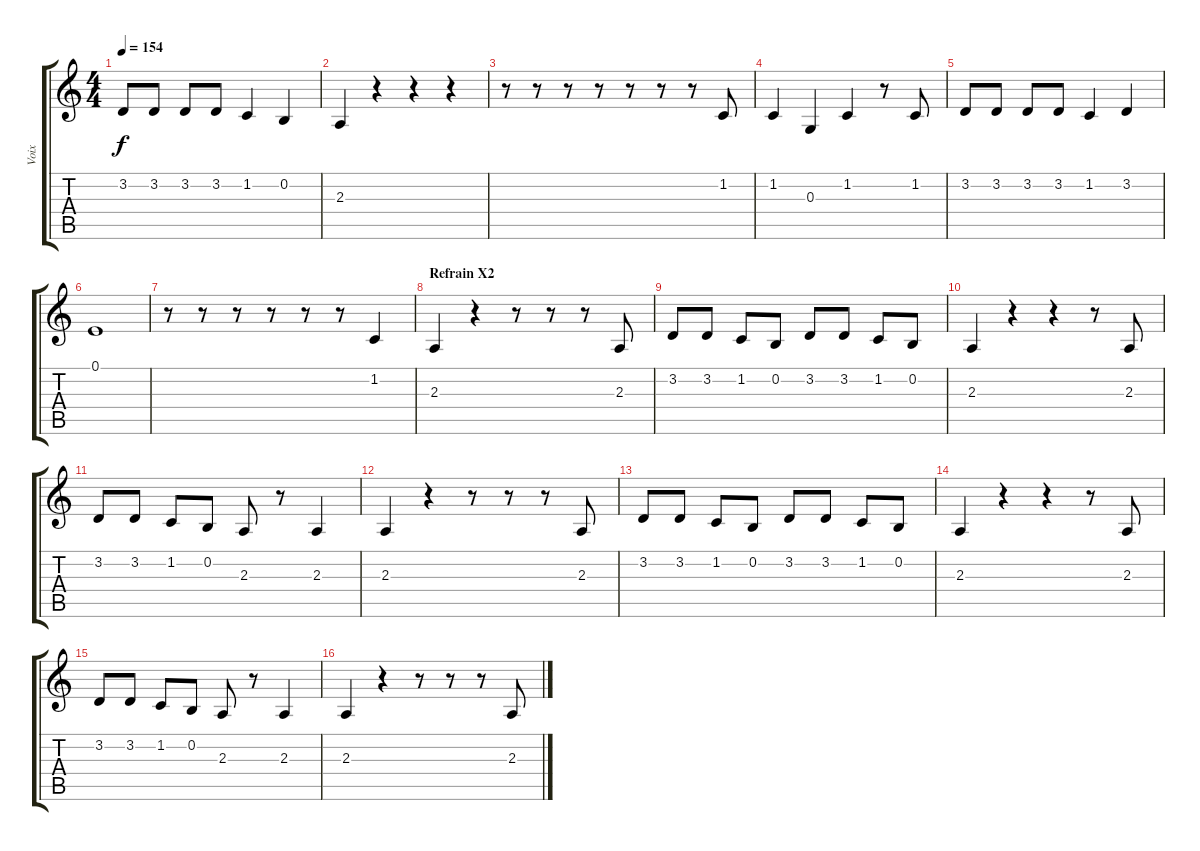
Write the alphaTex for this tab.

\track ("Voix" "Voix") {instrument lead6voice}
\staff {score tabs}
\tuning (E4 B3 G3 D3 A2 E2) {hide}
\ts (4 4)
\tempo 154
\clef g2
\ks c
3.2.8{dy f} 3.2.8 3.2.8 3.2.8 1.2.4 0.2.4 |
2.3.4 r.4 r.4 r.4 |
r.8 r.8 r.8 r.8 r.8 r.8 r.8 1.2.8 |
1.2.4 0.3.4 1.2.4 r.8 1.2.8 |
3.2.8 3.2.8 3.2.8 3.2.8 1.2.4 3.2.4 |
0.1.1 |
r.8 r.8 r.8 r.8 r.8 r.8 1.2.4 |
\section ("" "Refrain X2")
2.3.4 r.4 r.8 r.8 r.8 2.3.8 |
3.2.8 3.2.8 1.2.8 0.2.8 3.2.8 3.2.8 1.2.8 0.2.8 |
2.3.4 r.4 r.4 r.8 2.3.8 |
3.2.8 3.2.8 1.2.8 0.2.8 2.3.8 r.8 2.3.4 |
2.3.4 r.4 r.8 r.8 r.8 2.3.8 |
3.2.8 3.2.8 1.2.8 0.2.8 3.2.8 3.2.8 1.2.8 0.2.8 |
2.3.4 r.4 r.4 r.8 2.3.8 |
3.2.8 3.2.8 1.2.8 0.2.8 2.3.8 r.8 2.3.4 |
2.3.4 r.4 r.8 r.8 r.8 2.3.8
